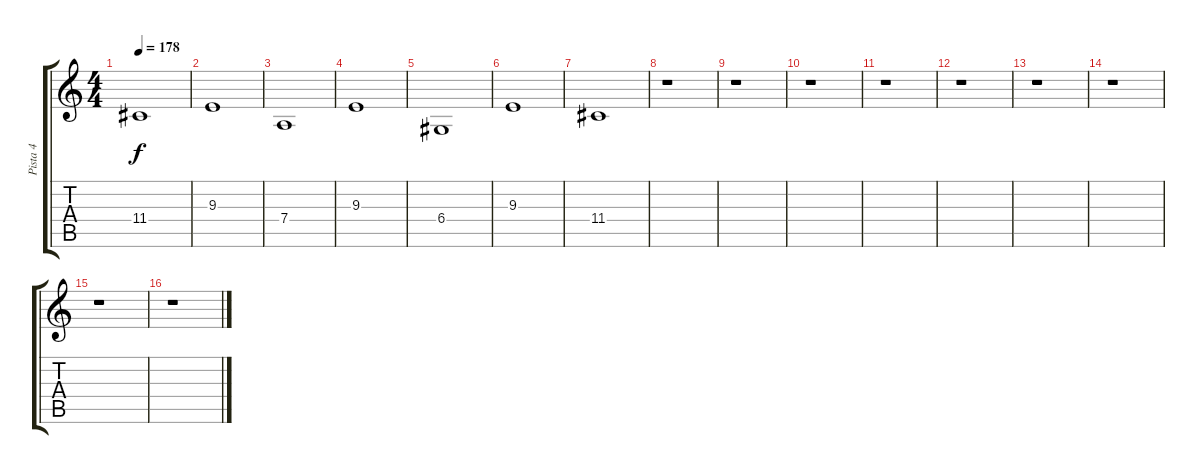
\track ("Pista 4" "Pista 4") {instrument choiraahs}
\staff {score tabs}
\tuning (E4 B3 G3 D3 A2 E2) {hide}
\ts (4 4)
\tempo 178
\clef g2
\ks c
11.4.1{dy f} |
9.3.1 |
7.4.1 |
9.3.1 |
6.4.1 |
9.3.1 |
11.4.1 |
r.1 |
r.1 |
r.1 |
r.1 |
r.1 |
r.1 |
r.1 |
r.1 |
r.1
